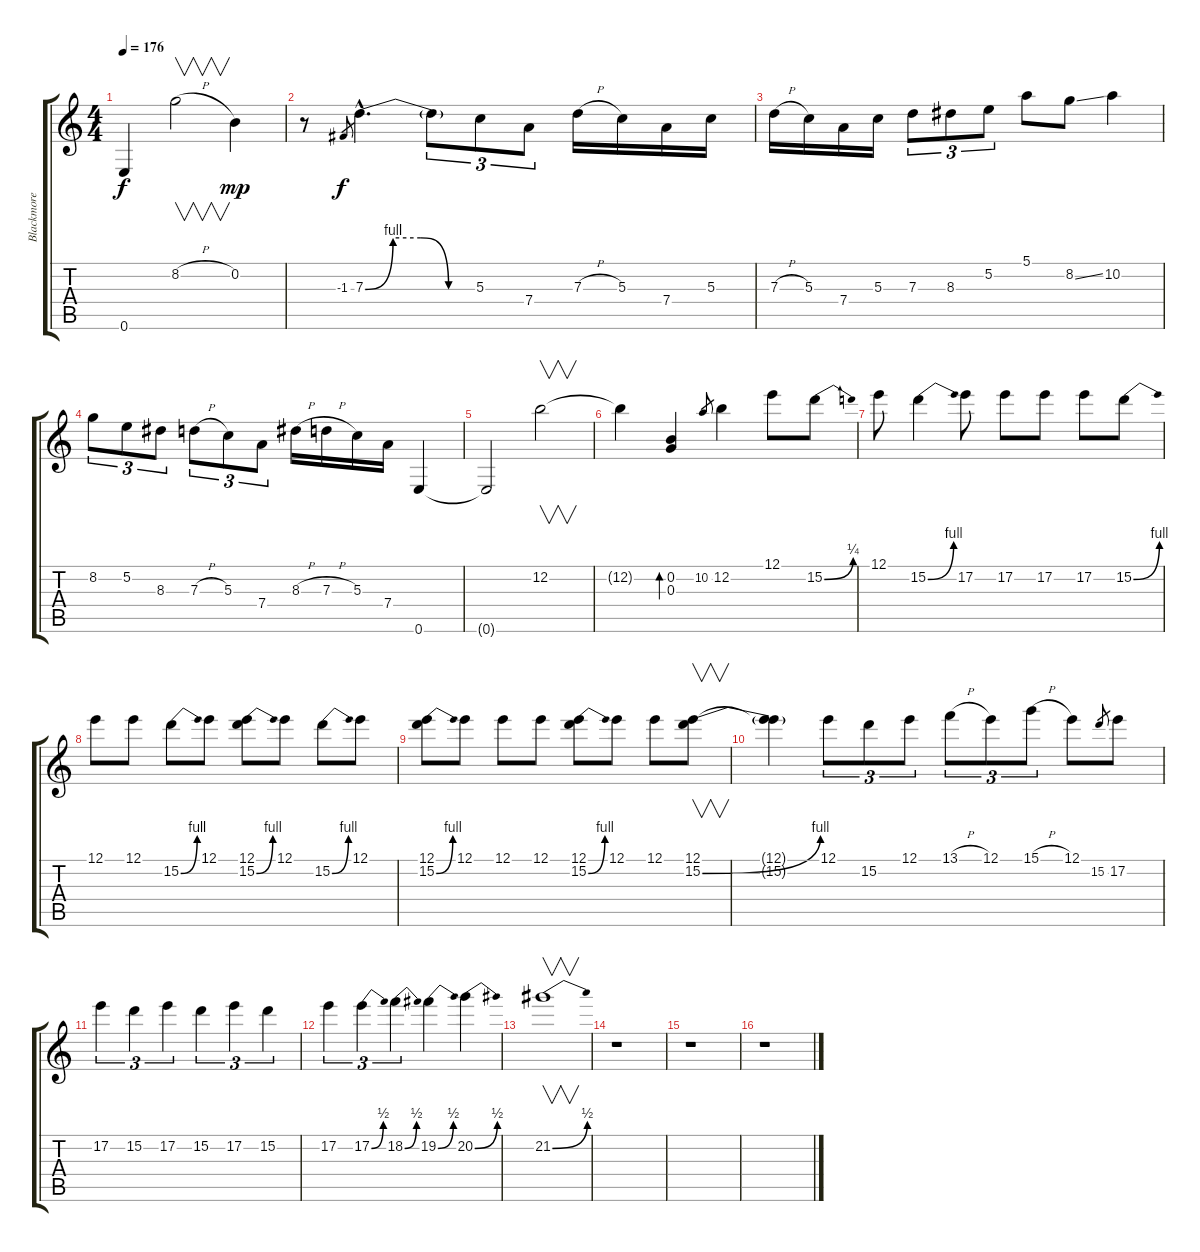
\track ("Blackmore solo" "Blackmore ") {instrument overdrivenguitar}
\staff {score tabs}
\tuning (E4 B3 G3 D3 A2 E2) {hide}
\ts (4 4)
\tempo 176
\clef g2
\ks c
0.6{t}.4{dy f} 8.2{h}.2{v} 0.2.4{dy mp} |
r.8 -1.3.8{gr dy f} 7.3{be (custom 0 0 15 4 30 4 45 0 60 0) hac}.4{d} 7.3{t}.8{tu (3 2)} 5.3.8{tu (3 2)} 7.4.8{tu (3 2)} 7.3{h}.16 5.3.16 7.4.16 5.3.16 |
7.3{h}.16 5.3.16 7.4.16 5.3.16 7.3.8{tu (3 2)} 8.3.8{tu (3 2)} 5.2.8{tu (3 2)} 5.1.8 8.2{ss}.8 10.2.4 |
8.2.8{tu (3 2)} 5.2.8{tu (3 2)} 8.3.8{tu (3 2)} 7.3{h}.8{tu (3 2)} 5.3.8{tu (3 2)} 7.4.8{tu (3 2)} 8.3{h}.16 7.3{h}.16 5.3.16 7.4.16 0.6.4 |
0.6{t}.2 12.2.2{v} |
12.2{t}.4 (0.2 0.3).4{bd 60} 10.2.8{gr} 12.2.4 12.1.8 15.2{be (bend 0 0 60 1)}.8 |
12.1.8 15.2{be (bend 0 0 60 4)}.4 17.2.8 17.2.8 17.2.8 17.2.8 15.2{be (bend 0 0 60 4)}.8 |
12.1.8 12.1.8 15.2{be (bend 0 0 60 4)}.8 12.1.8 (12.1 15.2{be (bend 0 0 60 4)}).8 12.1.8 15.2{be (bend 0 0 60 4)}.8 12.1.8 |
(12.1 15.2{be (bend 0 0 60 4)}).8 12.1.8 12.1.8 12.1.8 (12.1 15.2{be (bend 0 0 60 4)}).8 12.1.8 12.1.8 (12.1 15.2{be (bend 0 0 60 4)}).8{v} |
(12.1{t} 15.2{t}).4 12.1.8{tu (3 2)} 15.2.8{tu (3 2)} 12.1.8{tu (3 2)} 13.1{h}.8{tu (3 2)} 12.1.8{tu (3 2)} 15.1{h}.8{tu (3 2)} 12.1.8 15.2.8{gr} 17.2.8 |
17.2.4{tu (3 2)} 15.2.4{tu (3 2)} 17.2.4{tu (3 2)} 15.2.4{tu (3 2)} 17.2.4{tu (3 2)} 15.2.4{tu (3 2)} |
17.2.4{tu (3 2)} 17.2{be (bend 0 0 60 2)}.4{tu (3 2)} 18.2{be (bend 0 0 60 2)}.4{tu (3 2)} 19.2{be (bend 0 0 60 2)}.4 20.2{be (bend 0 0 60 2)}.4 |
21.2{be (bend 0 0 60 2)}.1{v} |
r.1 |
r.1 |
r.1
